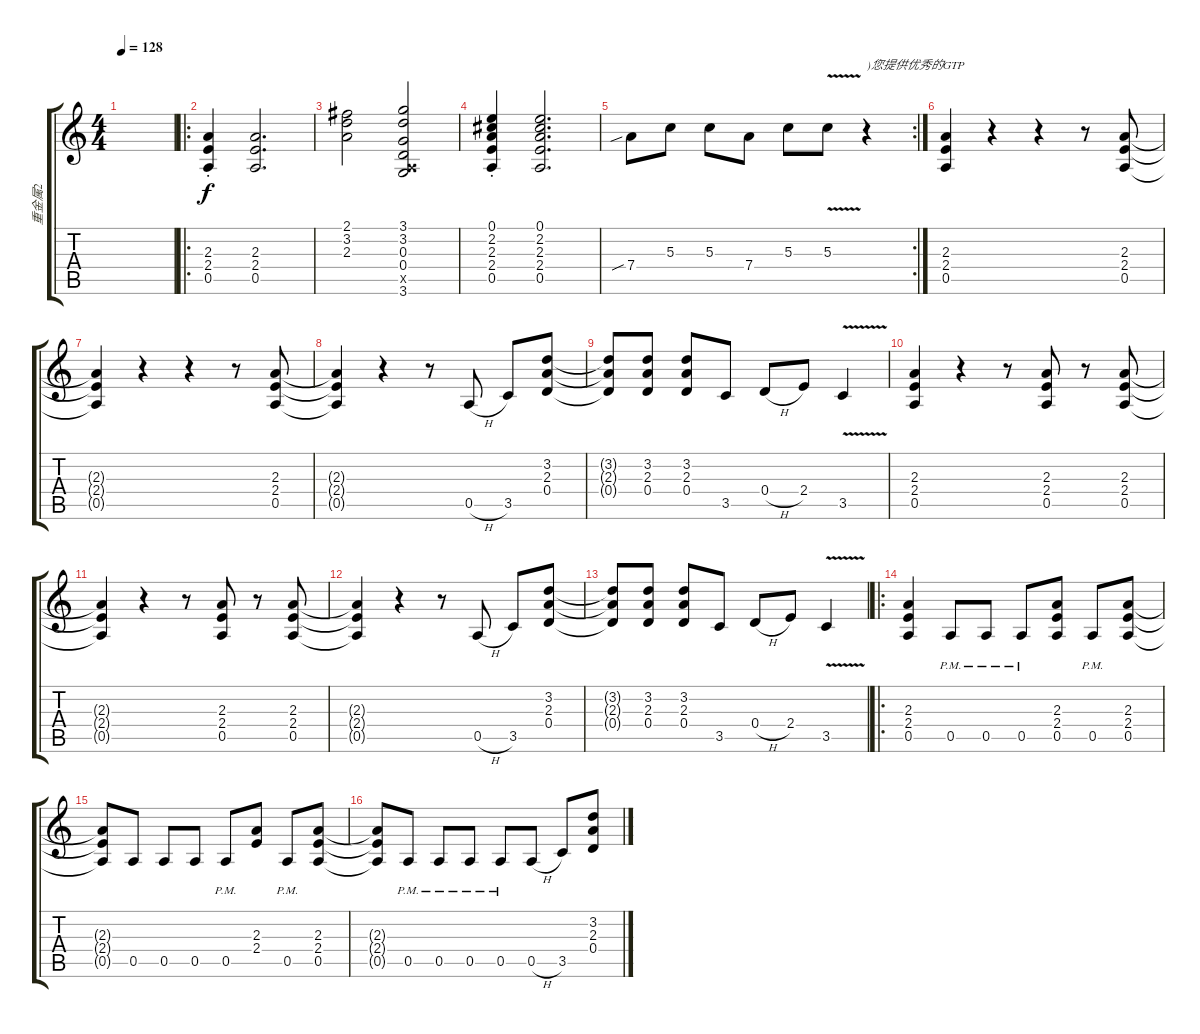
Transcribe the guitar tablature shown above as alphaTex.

\track ("重金属2" "重金属2") {instrument overdrivenguitar}
\staff {score tabs}
\tuning (E4 B3 G3 D3 A2 E2) {hide}
\ts (4 4)
\tempo 128
\clef g2
\ks c
|
\ro
(2.3 2.4 0.5{st}).4 (2.3 2.4 0.5).2{d} |
(2.1 3.2 2.3).2 (3.1 3.2 0.3 0.4 0.5{x} 3.6).2 |
(0.1 2.2 2.3 2.4 0.5{st}).4 (0.1 2.2 2.3 2.4 0.5).2{d} |
\rc 2
7.4{sib}.8 5.3.8 5.3.8 7.4.8 5.3.8 5.3{v}.8 r.4{txt ")您提供优秀的GTP"} |
(2.3 2.4 0.5).4 r.4 r.4 r.8 (2.3 2.4 0.5).8 |
(2.3{t} 2.4{t} 0.5{t}).4 r.4 r.4 r.8 (2.3 2.4 0.5).8 |
(2.3{t} 2.4{t} 0.5{t}).4 r.4 r.8 0.5{h}.8 3.5.8 (3.2 2.3 0.4).8 |
(3.2{t} 2.3{t} 0.4{t}).8 (3.2 2.3 0.4).8 (3.2 2.3 0.4).8 3.5.8 0.4{h}.8 2.4.8 3.5{v}.4 |
(2.3 2.4 0.5).4 r.4 r.8 (2.3 2.4 0.5).8 r.8 (2.3 2.4 0.5).8 |
(2.3{t} 2.4{t} 0.5{t}).4 r.4 r.8 (2.3 2.4 0.5).8 r.8 (2.3 2.4 0.5).8 |
(2.3{t} 2.4{t} 0.5{t}).4 r.4 r.8 0.5{h}.8 3.5.8 (3.2 2.3 0.4).8 |
(3.2{t} 2.3{t} 0.4{t}).8 (3.2 2.3 0.4).8 (3.2 2.3 0.4).8 3.5.8 0.4{h}.8 2.4.8 3.5{v}.4 |
\ro
(2.3 2.4 0.5).4 0.5{pm}.8 0.5{pm}.8 0.5{pm}.8 (2.3 2.4 0.5).8 0.5{pm}.8 (2.3 2.4 0.5).8 |
(2.3{t} 2.4{t} 0.5{t}).8 0.5.8 0.5.8 0.5.8 0.5{pm}.8 (2.3 2.4).8 0.5{pm}.8 (2.3 2.4 0.5).8 |
(2.3{t} 2.4{t} 0.5{t}).8 0.5{pm}.8 0.5{pm}.8 0.5{pm}.8 0.5{pm}.8 0.5{h}.8 3.5.8 (3.2 2.3 0.4).8
